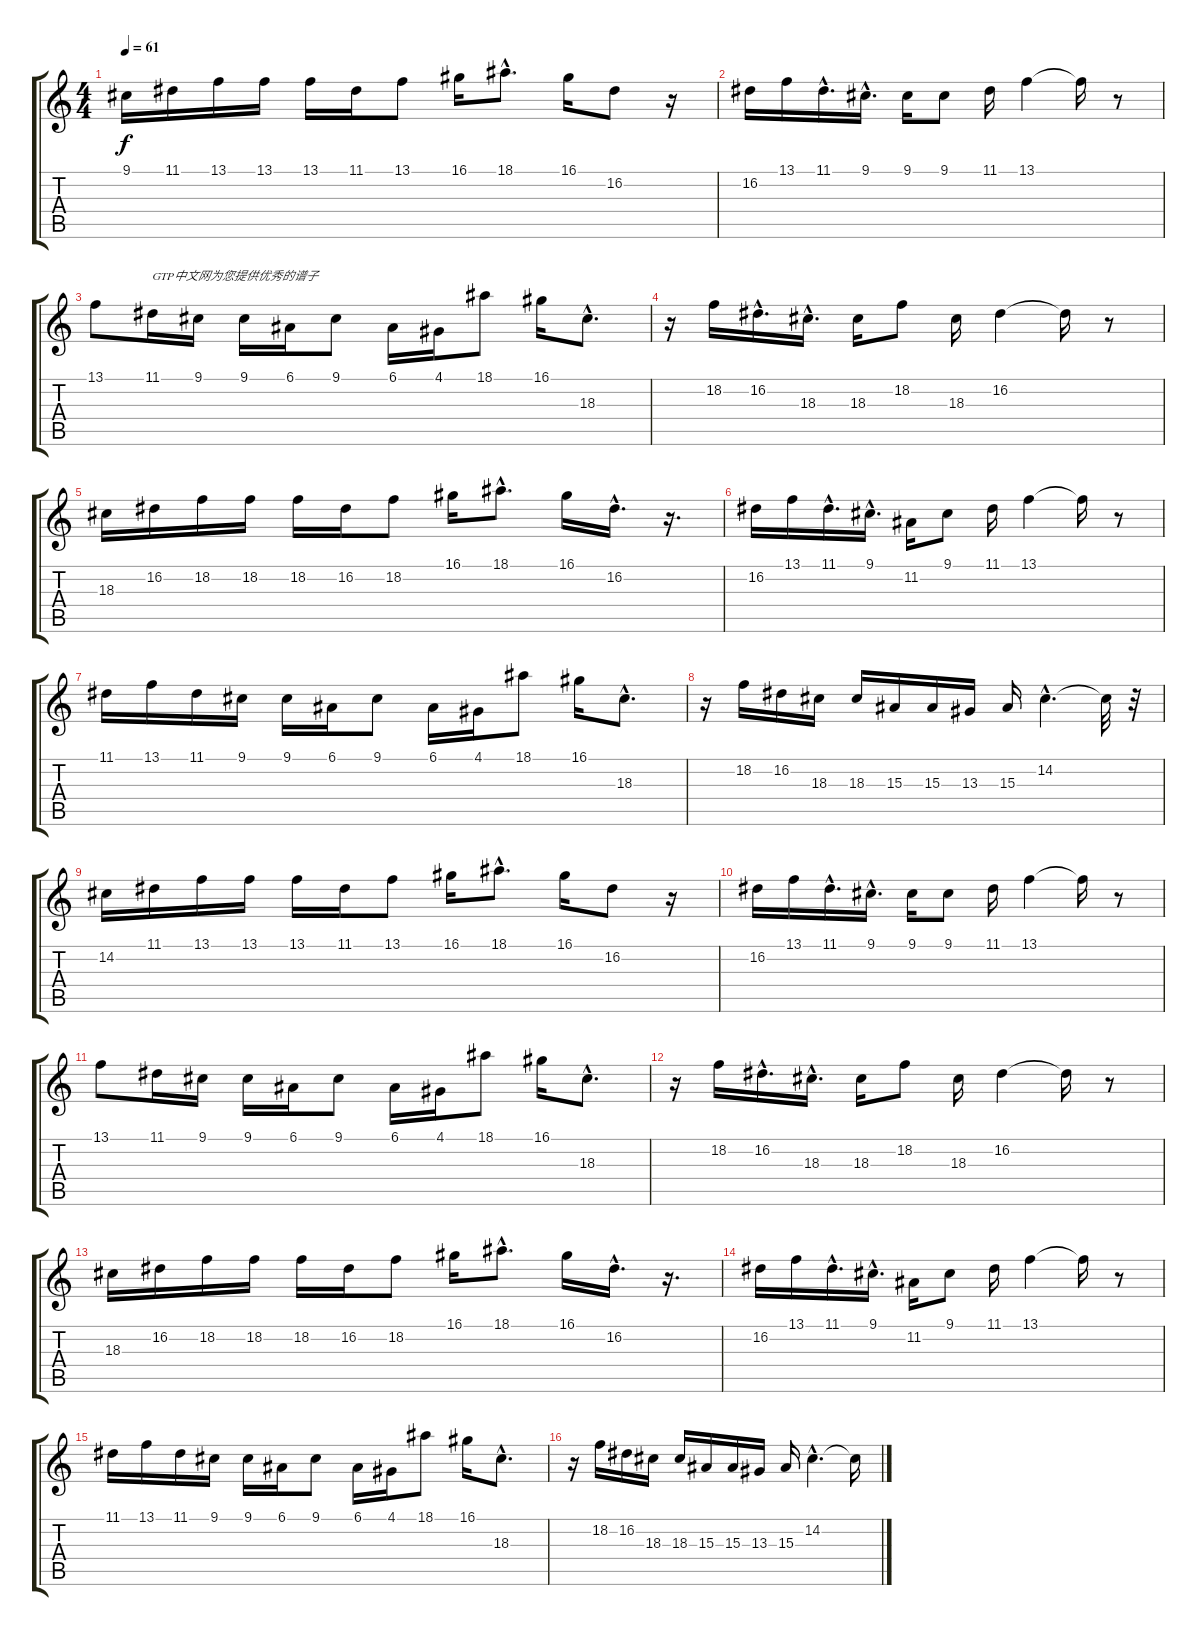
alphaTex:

\track "" {instrument lead1square}
\staff {score tabs}
\tuning (E4 B3 G3 D3 A2 E2) {hide}
\ts (4 4)
\tempo 61
\clef g2
\ks c
9.1.16{dy f instrument lead1square} 11.1.16 13.1.16 13.1.16 13.1.16 11.1.16 13.1.8 16.1.16 18.1{hac}.8{d} 16.1.16 16.2.8 r.16 |
16.2.16 13.1.16 11.1{hac}.16{d} 9.1{hac}.16{d} 9.1.16 9.1.8 11.1.16 13.1.4 13.1{t}.16 r.8 |
13.1.8 11.1.16{txt "GTP中文网为您提供优秀的谱子"} 9.1.16 9.1.16 6.1.16 9.1.8 6.1.16 4.1.16 18.1.8 16.1.16 18.3{hac}.8{d} |
r.16 18.2.16 16.2{hac}.16{d} 18.3{hac}.16{d} 18.3.16 18.2.8 18.3.16 16.2.4 16.2{t}.16 r.8 |
18.3.16 16.2.16 18.2.16 18.2.16 18.2.16 16.2.16 18.2.8 16.1.16 18.1{hac}.8{d} 16.1.16 16.2{hac}.16{d} r.16{d} |
16.2.16 13.1.16 11.1{hac}.16{d} 9.1{hac}.16{d} 11.2.16 9.1.8 11.1.16 13.1.4 13.1{t}.16 r.8 |
11.1.16 13.1.16 11.1.16 9.1.16 9.1.16 6.1.16 9.1.8 6.1.16 4.1.16 18.1.8 16.1.16 18.3{hac}.8{d} |
r.16 18.2.16 16.2.16 18.3.16 18.3.16 15.3.16 15.3.16 13.3.16 15.3.16 14.2{hac}.4{d} 14.2{t}.32 r.32 |
14.2.16 11.1.16 13.1.16 13.1.16 13.1.16 11.1.16 13.1.8 16.1.16 18.1{hac}.8{d} 16.1.16 16.2.8 r.16 |
16.2.16 13.1.16 11.1{hac}.16{d} 9.1{hac}.16{d} 9.1.16 9.1.8 11.1.16 13.1.4 13.1{t}.16 r.8 |
13.1.8 11.1.16 9.1.16 9.1.16 6.1.16 9.1.8 6.1.16 4.1.16 18.1.8 16.1.16 18.3{hac}.8{d} |
r.16 18.2.16 16.2{hac}.16{d} 18.3{hac}.16{d} 18.3.16 18.2.8 18.3.16 16.2.4 16.2{t}.16 r.8 |
18.3.16 16.2.16 18.2.16 18.2.16 18.2.16 16.2.16 18.2.8 16.1.16 18.1{hac}.8{d} 16.1.16 16.2{hac}.16{d} r.16{d} |
16.2.16 13.1.16 11.1{hac}.16{d} 9.1{hac}.16{d} 11.2.16 9.1.8 11.1.16 13.1.4 13.1{t}.16 r.8 |
11.1.16 13.1.16 11.1.16 9.1.16 9.1.16 6.1.16 9.1.8 6.1.16 4.1.16 18.1.8 16.1.16 18.3{hac}.8{d} |
r.16 18.2.16 16.2.16 18.3.16 18.3.16 15.3.16 15.3.16 13.3.16 15.3.16 14.2{hac}.4{d} 14.2{t}.16
